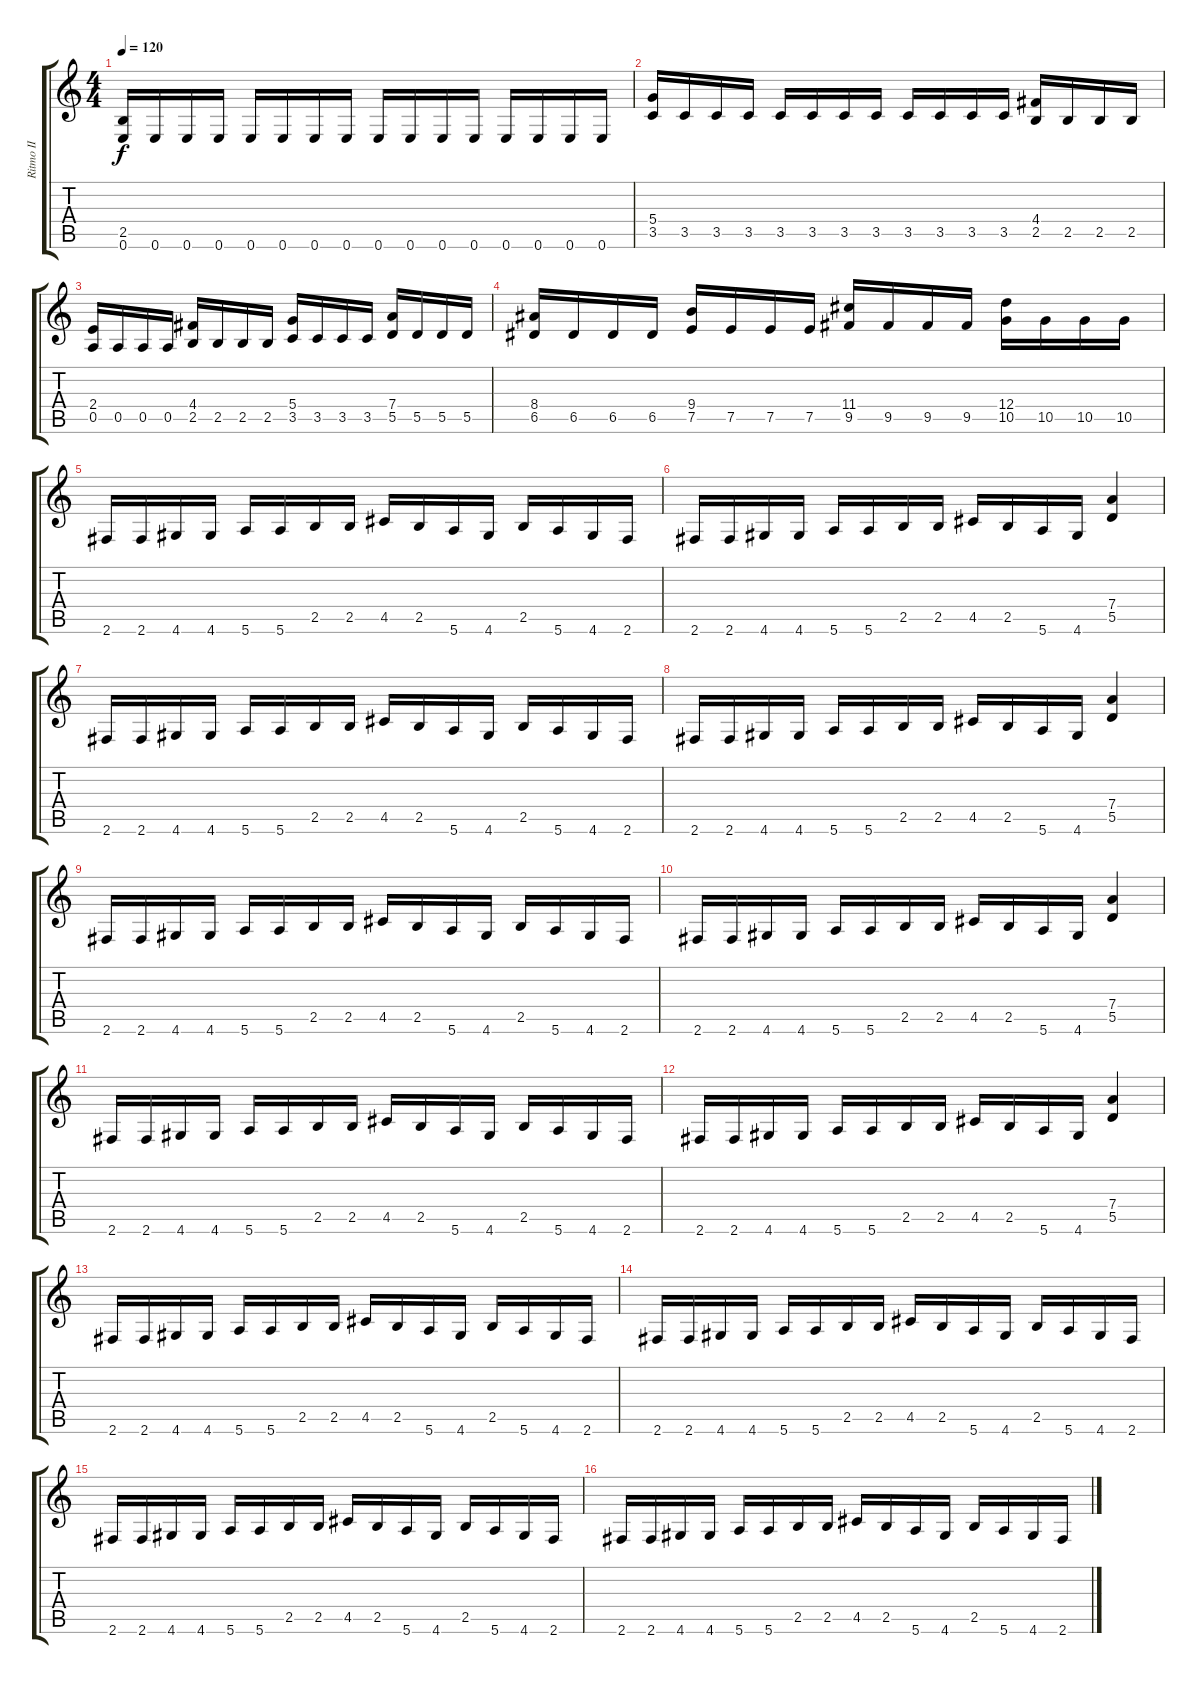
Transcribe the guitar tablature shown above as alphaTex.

\track ("Ritmo II" "Ritmo II") {instrument distortionguitar}
\staff {score tabs}
\tuning (E4 B3 G3 D3 A2 E2) {hide}
\ts (4 4)
\tempo 120
\clef g2
\ks c
(2.5 0.6).16{dy f} 0.6.16 0.6.16 0.6.16 0.6.16 0.6.16 0.6.16 0.6.16 0.6.16 0.6.16 0.6.16 0.6.16 0.6.16 0.6.16 0.6.16 0.6.16 |
(5.4 3.5).16 3.5.16 3.5.16 3.5.16 3.5.16 3.5.16 3.5.16 3.5.16 3.5.16 3.5.16 3.5.16 3.5.16 (4.4 2.5).16 2.5.16 2.5.16 2.5.16 |
(2.4 0.5).16 0.5.16 0.5.16 0.5.16 (4.4 2.5).16 2.5.16 2.5.16 2.5.16 (5.4 3.5).16 3.5.16 3.5.16 3.5.16 (7.4 5.5).16 5.5.16 5.5.16 5.5.16 |
(8.4 6.5).16 6.5.16 6.5.16 6.5.16 (9.4 7.5).16 7.5.16 7.5.16 7.5.16 (11.4 9.5).16 9.5.16 9.5.16 9.5.16 (12.4 10.5).16 10.5.16 10.5.16 10.5.16 |
2.6.16 2.6.16 4.6.16 4.6.16 5.6.16 5.6.16 2.5.16 2.5.16 4.5.16 2.5.16 5.6.16 4.6.16 2.5.16 5.6.16 4.6.16 2.6.16 |
2.6.16 2.6.16 4.6.16 4.6.16 5.6.16 5.6.16 2.5.16 2.5.16 4.5.16 2.5.16 5.6.16 4.6.16 (7.4 5.5).4 |
2.6.16 2.6.16 4.6.16 4.6.16 5.6.16 5.6.16 2.5.16 2.5.16 4.5.16 2.5.16 5.6.16 4.6.16 2.5.16 5.6.16 4.6.16 2.6.16 |
2.6.16 2.6.16 4.6.16 4.6.16 5.6.16 5.6.16 2.5.16 2.5.16 4.5.16 2.5.16 5.6.16 4.6.16 (7.4 5.5).4 |
2.6.16 2.6.16 4.6.16 4.6.16 5.6.16 5.6.16 2.5.16 2.5.16 4.5.16 2.5.16 5.6.16 4.6.16 2.5.16 5.6.16 4.6.16 2.6.16 |
2.6.16 2.6.16 4.6.16 4.6.16 5.6.16 5.6.16 2.5.16 2.5.16 4.5.16 2.5.16 5.6.16 4.6.16 (7.4 5.5).4 |
2.6.16 2.6.16 4.6.16 4.6.16 5.6.16 5.6.16 2.5.16 2.5.16 4.5.16 2.5.16 5.6.16 4.6.16 2.5.16 5.6.16 4.6.16 2.6.16 |
2.6.16 2.6.16 4.6.16 4.6.16 5.6.16 5.6.16 2.5.16 2.5.16 4.5.16 2.5.16 5.6.16 4.6.16 (7.4 5.5).4 |
2.6.16 2.6.16 4.6.16 4.6.16 5.6.16 5.6.16 2.5.16 2.5.16 4.5.16 2.5.16 5.6.16 4.6.16 2.5.16 5.6.16 4.6.16 2.6.16 |
2.6.16 2.6.16 4.6.16 4.6.16 5.6.16 5.6.16 2.5.16 2.5.16 4.5.16 2.5.16 5.6.16 4.6.16 2.5.16 5.6.16 4.6.16 2.6.16 |
2.6.16 2.6.16 4.6.16 4.6.16 5.6.16 5.6.16 2.5.16 2.5.16 4.5.16 2.5.16 5.6.16 4.6.16 2.5.16 5.6.16 4.6.16 2.6.16 |
2.6.16 2.6.16 4.6.16 4.6.16 5.6.16 5.6.16 2.5.16 2.5.16 4.5.16 2.5.16 5.6.16 4.6.16 2.5.16 5.6.16 4.6.16 2.6.16
